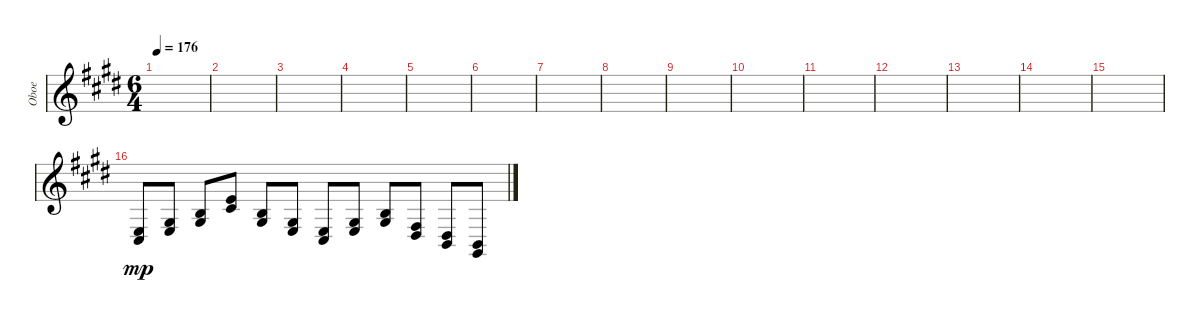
\track ("Oboe" "Oboe") {instrument oboe}
\staff {score}
\tuning (E4 B3 G3 D3 A2 E2) {hide}
\ts (6 4)
\tempo 176
\clef g2
\ks e
|
|
|
|
|
|
|
|
|
|
|
|
|
|
|
(2.4 4.5).8{dy mp instrument bassoon} (1.3 2.4).8 (0.2 1.3).8 (0.1 2.2).8 (0.2 1.3).8 (1.3 2.4).8 (2.4 4.5).8 (1.3 2.4).8 (0.2 1.3).8 (4.4 6.5).8 (1.4 2.5).8 (2.5 4.6).8
